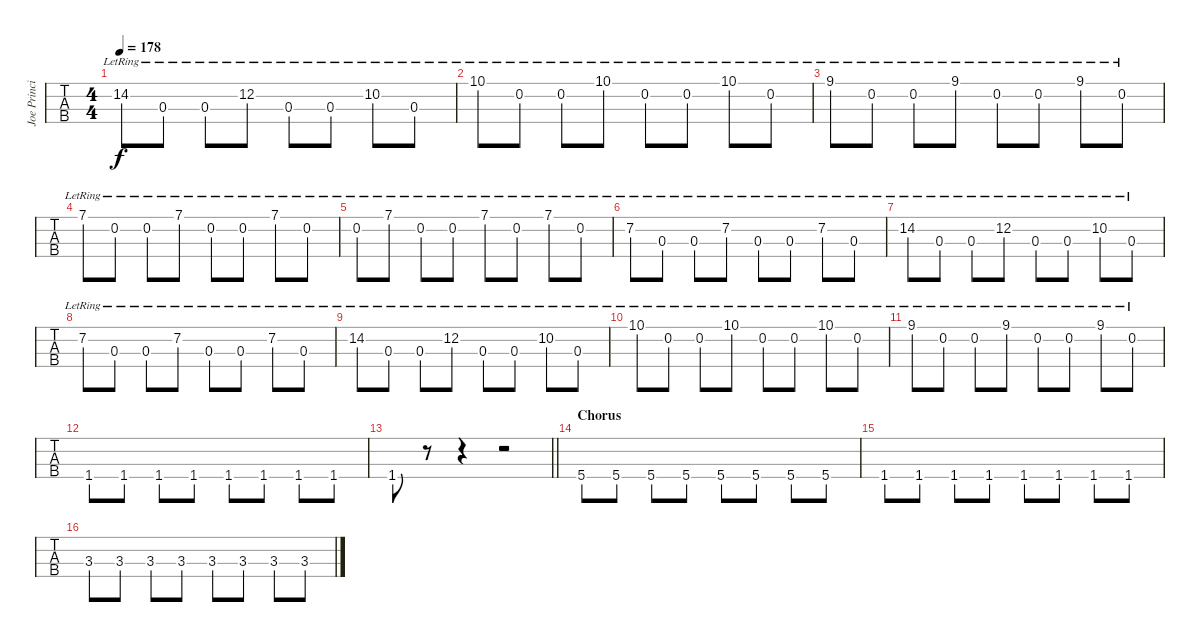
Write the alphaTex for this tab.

\track ("Joe Principe - Bass" "Joe Princi") {instrument electricbassfinger}
\staff {tabs}
\tuning (Gb2 Db2 Ab1 Eb1) {hide}
\ts (4 4)
\tempo 178
\clef f4
\ks c
14.2{lr}.8{dy f} 0.3{lr}.8 0.3{lr}.8 12.2{lr}.8 0.3{lr}.8 0.3{lr}.8 10.2{lr}.8 0.3{lr}.8 |
10.1{lr}.8 0.2{lr}.8 0.2{lr}.8 10.1{lr}.8 0.2{lr}.8 0.2{lr}.8 10.1{lr}.8 0.2{lr}.8 |
9.1{lr}.8 0.2{lr}.8 0.2{lr}.8 9.1{lr}.8 0.2{lr}.8 0.2{lr}.8 9.1{lr}.8 0.2{lr}.8 |
7.1{lr}.8 0.2{lr}.8 0.2{lr}.8 7.1{lr}.8 0.2{lr}.8 0.2{lr}.8 7.1{lr}.8 0.2{lr}.8 |
0.2{lr}.8 7.1{lr}.8 0.2{lr}.8 0.2{lr}.8 7.1{lr}.8 0.2{lr}.8 7.1{lr}.8 0.2{lr}.8 |
7.2{lr}.8 0.3{lr}.8 0.3{lr}.8 7.2{lr}.8 0.3{lr}.8 0.3{lr}.8 7.2{lr}.8 0.3{lr}.8 |
14.2{lr}.8 0.3{lr}.8 0.3{lr}.8 12.2{lr}.8 0.3{lr}.8 0.3{lr}.8 10.2{lr}.8 0.3{lr}.8 |
7.2{lr}.8 0.3{lr}.8 0.3{lr}.8 7.2{lr}.8 0.3{lr}.8 0.3{lr}.8 7.2{lr}.8 0.3{lr}.8 |
14.2{lr}.8 0.3{lr}.8 0.3{lr}.8 12.2{lr}.8 0.3{lr}.8 0.3{lr}.8 10.2{lr}.8 0.3{lr}.8 |
10.1{lr}.8 0.2{lr}.8 0.2{lr}.8 10.1{lr}.8 0.2{lr}.8 0.2{lr}.8 10.1{lr}.8 0.2{lr}.8 |
9.1{lr}.8 0.2{lr}.8 0.2{lr}.8 9.1{lr}.8 0.2{lr}.8 0.2{lr}.8 9.1{lr}.8 0.2{lr}.8 |
1.4.8 1.4.8 1.4.8 1.4.8 1.4.8 1.4.8 1.4.8 1.4.8 |
\barLineRight lightlight
1.4.8 r.8 r.4 r.2 |
\section ("" "Chorus")
5.4.8 5.4.8 5.4.8 5.4.8 5.4.8 5.4.8 5.4.8 5.4.8 |
1.4.8 1.4.8 1.4.8 1.4.8 1.4.8 1.4.8 1.4.8 1.4.8 |
3.3.8 3.3.8 3.3.8 3.3.8 3.3.8 3.3.8 3.3.8 3.3.8
